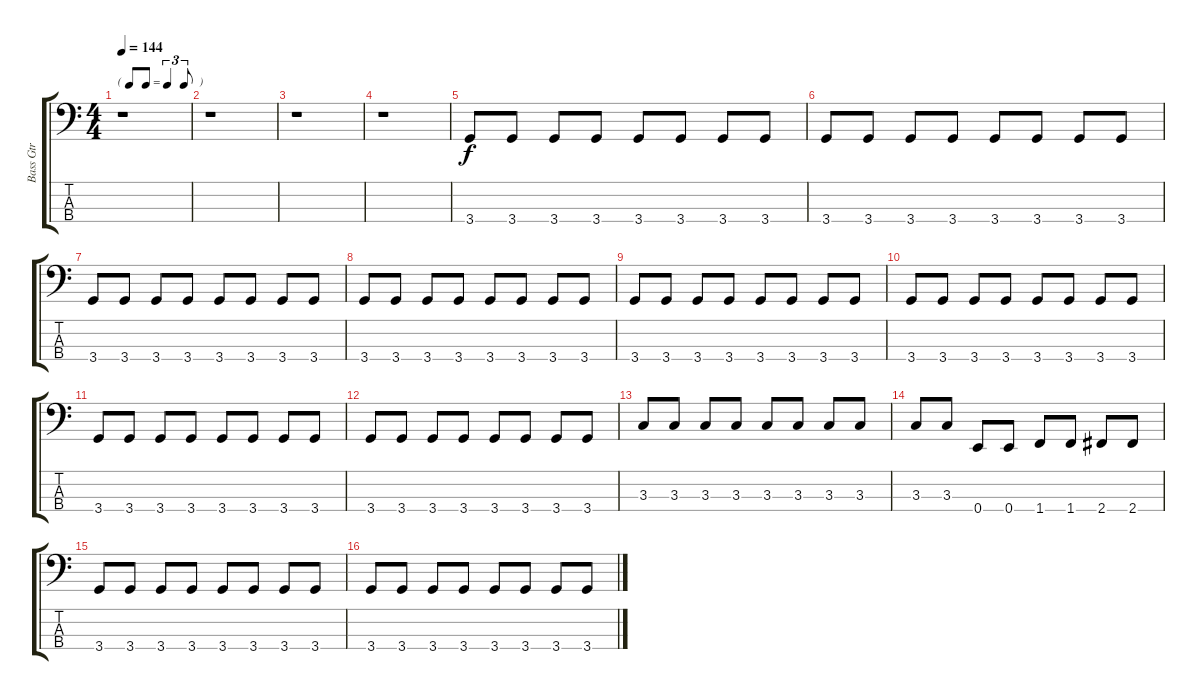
\track ("Bass Gtr            " "Bass Gtr  ") {instrument electricbassfinger}
\staff {score tabs}
\tuning (G2 D2 A1 E1) {hide}
\ts (4 4)
\tf triplet8th
\tempo 144
\clef f4
\ks c
r.1{dy f instrument electricbassfinger} |
r.1 |
r.1 |
r.1 |
3.4.8 3.4.8 3.4.8 3.4.8 3.4.8 3.4.8 3.4.8 3.4.8 |
3.4.8 3.4.8 3.4.8 3.4.8 3.4.8 3.4.8 3.4.8 3.4.8 |
3.4.8 3.4.8 3.4.8 3.4.8 3.4.8 3.4.8 3.4.8 3.4.8 |
3.4.8 3.4.8 3.4.8 3.4.8 3.4.8 3.4.8 3.4.8 3.4.8 |
3.4.8 3.4.8 3.4.8 3.4.8 3.4.8 3.4.8 3.4.8 3.4.8 |
3.4.8 3.4.8 3.4.8 3.4.8 3.4.8 3.4.8 3.4.8 3.4.8 |
3.4.8 3.4.8 3.4.8 3.4.8 3.4.8 3.4.8 3.4.8 3.4.8 |
3.4.8 3.4.8 3.4.8 3.4.8 3.4.8 3.4.8 3.4.8 3.4.8 |
3.3.8 3.3.8 3.3.8 3.3.8 3.3.8 3.3.8 3.3.8 3.3.8 |
3.3.8 3.3.8 0.4.8 0.4.8 1.4.8 1.4.8 2.4.8 2.4.8 |
3.4.8 3.4.8 3.4.8 3.4.8 3.4.8 3.4.8 3.4.8 3.4.8 |
3.4.8 3.4.8 3.4.8 3.4.8 3.4.8 3.4.8 3.4.8 3.4.8
